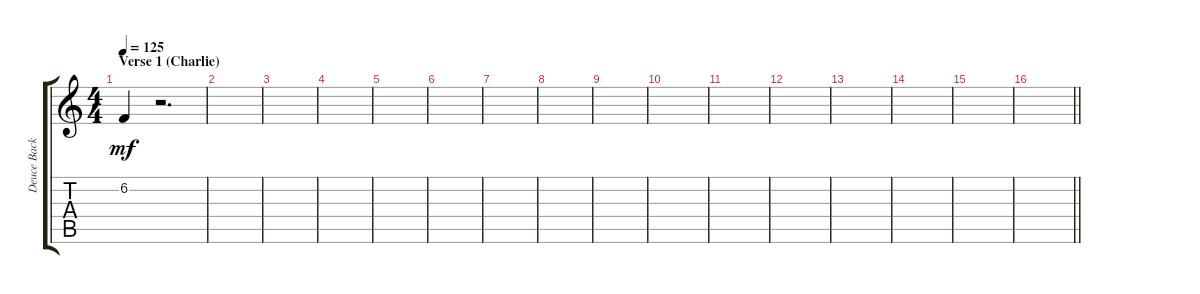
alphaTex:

\track ("Deuce Backing Vocals" "Deuce Back") {instrument clarinet}
\staff {score tabs}
\tuning (E4 B3 G3 D3 A2 E2) {hide}
\ts (4 4)
\section ("" "Verse 1 (Charlie)")
\tempo 125
\clef g2
\ks c
6.2.4{dy mf} r.2{d} |
|
|
|
|
|
|
|
|
|
|
|
|
|
|
\barLineRight lightlight
